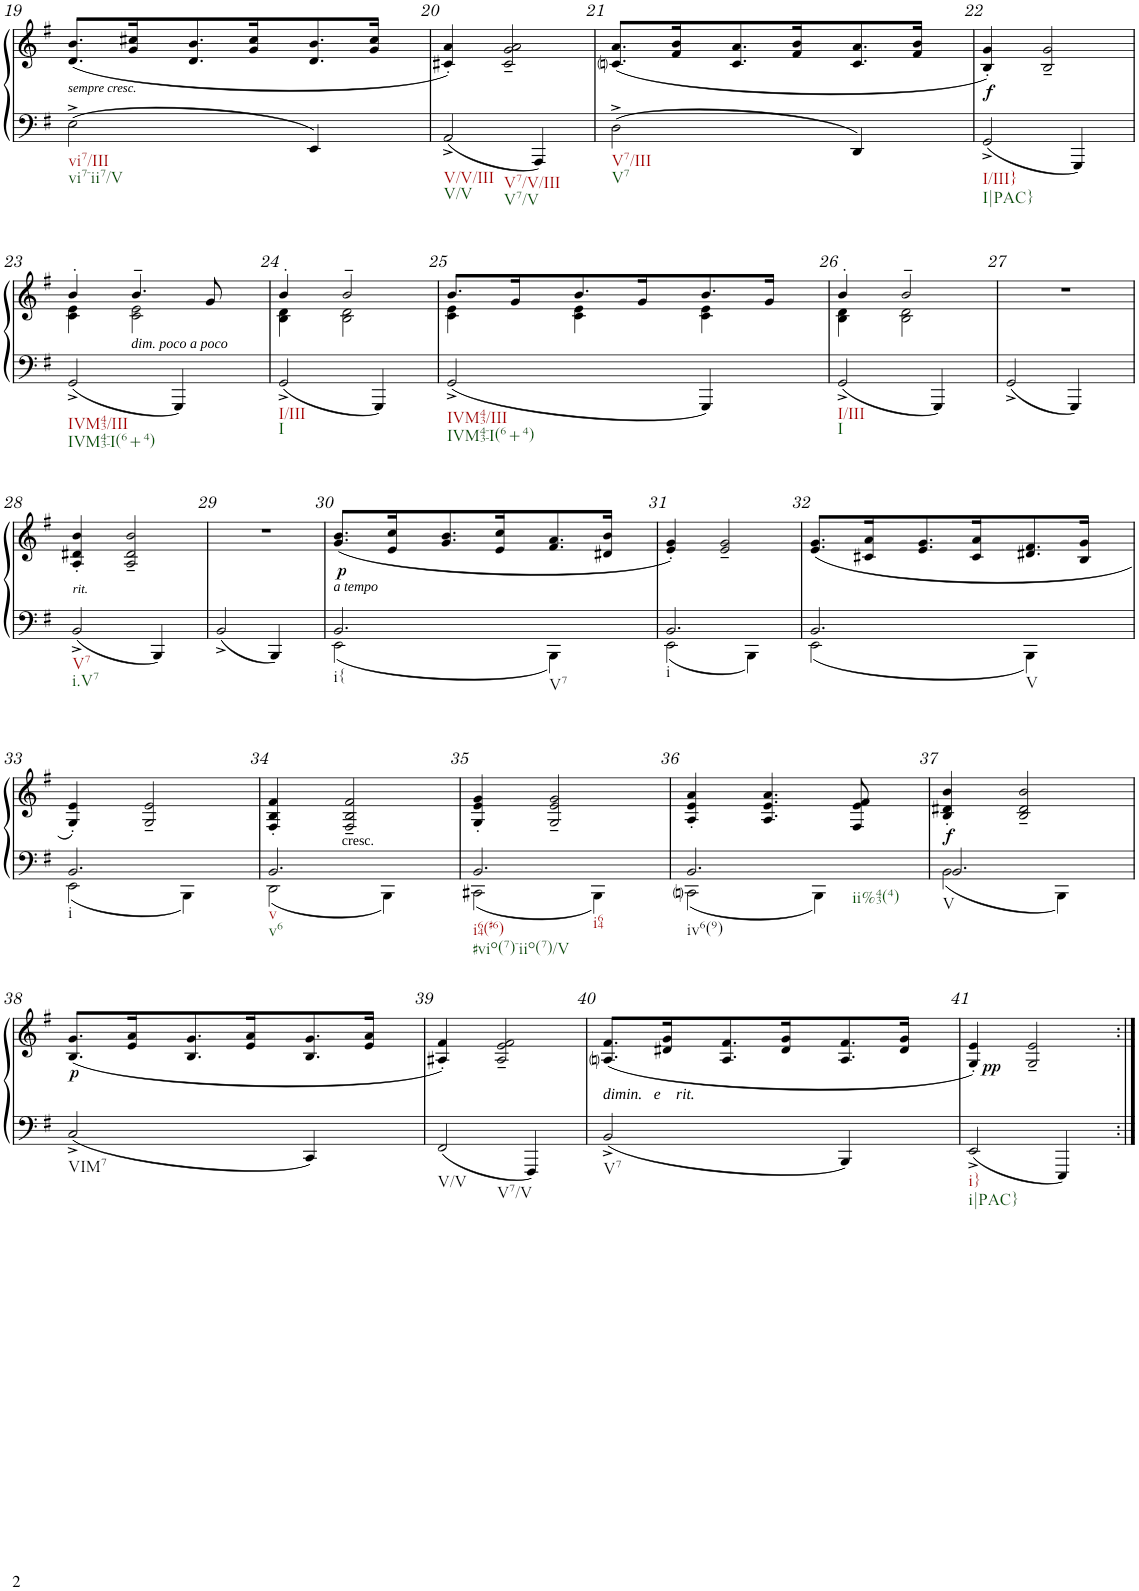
**kern	**kern	**dynam
*part1	*part1	*part1
*staff2	*staff1	*staff1/2
*I"Midi_1	*	*
!!LO:PB:g=z
*clefF4	*clefG2	*
*k[f#]	*k[f#]	*
*G:	*G:	*
*M3/4	*M3/4	*
=19	=19	=19
!LO:TX:a:i:t=sempre cresc.	!	!
!LO:TX:b:t=vi7/III	!	!
!LO:TX:b:t=vi7-ii7/V	!	!
2E^\	(<8.d/ 8.b/L	.
.	16g/ 16cc#X/K	.
.	8.d/ 8.b/	.
.	16g/ 16cc#/K	.
4EE/	8.d/ 8.b/	.
.	16g/ 16cc#/Jk	.
=20	=20	=20
!LO:TX:b:t=V/V/III	!	!
!LO:TX:b:t=V/V	!	!
!LO:TX:b:t=V7/V/III	!	!
!LO:TX:b:t=V7/V	!	!
2AA^/	4c#X/' 4a/')	.
.	2c#/~ 2g/~ 2a/~	.
4AAA/	.	.
=21	=21	=21
!LO:TX:b:t=V7/III	!	!
!LO:TX:b:t=V7	!	!
2D^\	(<8.cni/ 8.a/L	.
.	16f#/ 16b/K	.
.	8.c/ 8.a/	.
.	16f#/ 16b/K	.
4DD/	8.c/ 8.a/	.
.	16f#/ 16b/Jk	.
=22	=22	=22
!LO:TX:b:t=I/III}	!	!
!LO:TX:b:t=I|PAC}	!	!
!	!	!LO:DY:b
2GG^/	4B/' 4g/')	f
.	2B/~ 2g/~	.
4GGG/	.	.
!!LO:LB:g=z
=23	=23	=23
*	*^	*
!LO:TX:b:t=IVM43/III	!	!	!
!LO:TX:b:t=IVM43-I(6+4)	!	!	!
2GG^/	4b'/	4c\ 4e\	.
!	!LO:TX:b:i:t=dim. poco a poco	!	!
.	4.b~/	2c\ 2e\	.
4GGG/	.	.	.
.	8g/	.	.
=24	=24	=24	=24
!LO:TX:b:t=I/III	!	!	!
!LO:TX:b:t=I	!	!	!
2GG^/	4b'/	4B\ 4d\	.
.	2b~/	2B\ 2d\	.
4GGG/	.	.	.
=25	=25	=25	=25
!LO:TX:b:t=IVM43/III	!	!	!
!LO:TX:b:t=IVM43-I(6+4)	!	!	!
2GG^/	8.b/L	4c\ 4e\	.
.	16g/K	.	.
.	8.b/	4c\ 4e\	.
.	16g/K	.	.
4GGG/	8.b/	4c\ 4e\	.
.	16g/Jk	.	.
=26	=26	=26	=26
!LO:TX:b:t=I/III	!	!	!
!LO:TX:b:t=I	!	!	!
2GG^/	4b'/	4B\ 4d\	.
.	2b~/	2B\ 2d\	.
4GGG/	.	.	.
*	*v	*v	*
=27	=27	=27
2GG^/	2.r	.
4GGG/	.	.
!!LO:LB:g=z
=28	=28	=28
!	!LO:TX:b:i:t=rit.	!
!LO:TX:b:t=V7	!	!
!LO:TX:b:t=i.V7	!	!
2BB^/	4A/' 4d#X/' 4b/'	.
.	2A/~ 2d#/~ 2b/~	.
4BBB/	.	.
=29	=29	=29
2BB^/	2.r	.
4BBB/	.	.
=30	=30	=30
*^	*	*
!LO:TX:a:i:t=a tempo	!	!	!
!LO:TX:b:t=i{	!	!	!
!LO:TX:b:t=V7	!	!	!
!	!	!	!LO:DY:b
2.BB/	2EE\	(<8.g/ 8.b/L	p
.	.	16e/ 16cc/K	.
.	.	8.g/ 8.b/	.
.	.	16e/ 16cc/K	.
.	4BBB\	8.f#/ 8.a/	.
.	.	16d#X/ 16b/Jk	.
=31	=31	=31	=31
!LO:TX:b:t=i	!	!	!
2.BB/	2EE\	4e/' 4g/')	.
.	.	2e/~ 2g/~	.
.	4BBB\	.	.
=32	=32	=32	=32
!LO:TX:b:t=V	!	!	!
2.BB/	2EE\	(8.e/ 8.g/L	.
.	.	16c#X/ 16a/K	.
.	.	8.e/ 8.g/	.
.	.	16c#/ 16a/K	.
.	4BBB\	8.d#X/ 8.f#/	.
.	.	16B/ 16g/Jk	.
!!LO:LB:g=z
=33	=33	=33	=33
!LO:TX:b:t=i	!	!	!
2.BB/	2EE\	4G/' 4e/')	.
.	.	2G/~ 2e/~	.
.	4BBB\	.	.
=34	=34	=34	=34
!LO:TX:b:t=v	!	!	!
!LO:TX:b:t=v6	!	!	!
2.BB/	2DD\	4F#/' 4B/' 4f#/'	.
!	!	!LO:TX:b:t=cresc.	!
.	.	2F#/~ 2B/~ 2f#/~	.
.	4BBB\	.	.
=35	=35	=35	=35
!LO:TX:b:t=i64(#6)	!	!	!
!LO:TX:b:t=#vio(7)-iio(7)/V	!	!	!
!LO:TX:b:t=i64	!	!	!
2.BB/	2CC#X\	4G/' 4e/' 4g/'	.
.	.	2G/~ 2e/~ 2g/~	.
.	4BBB\	.	.
=36	=36	=36	=36
!LO:TX:b:t=iv6(9)	!	!	!
!LO:TX:b:t=ii%43(4)	!	!	!
2.BB/	2CCni\	4A/' 4e/' 4a/'	.
.	.	4.A/ 4.e/ 4.a/	.
.	4BBB\	.	.
.	.	8F#/ 8e/ 8f#/	.
=37	=37	=37	=37
!LO:TX:b:t=V	!	!	!
!	!	!	!LO:DY:b
2.BB/	2BB\	4B/' 4d#X/' 4b/'	f
.	.	2B/~ 2d#/~ 2b/~	.
.	4BBB\	.	.
!!LO:LB:g=z
=38	=38	=38	=38
!LO:TX:b:t=VIM7	!	!	!
!	!	!	!LO:DY:b
*v	*v	*	*
2C^/	(<8.B/ 8.g/L	p
.	16e/ 16a/K	.
.	8.B/ 8.g/	.
.	16e/ 16a/K	.
4CC/	8.B/ 8.g/	.
.	16e/ 16a/Jk	.
=39	=39	=39
!LO:TX:b:t=V/V	!	!
!LO:TX:b:t=V7/V	!	!
2FF#/	4A#X/' 4f#/')	.
.	2A#/~ 2e/~ 2f#/~	.
4FFF#/	.	.
=40	=40	=40
!LO:TX:a:i:t=dimin.   e    rit.	!	!
!LO:TX:b:t=V7	!	!
2BB^/	(<8.Ani/ 8.f#/L	.
.	16d#X/ 16g/K	.
.	8.A/ 8.f#/	.
.	16d#/ 16g/K	.
4BBB/	8.A/ 8.f#/	.
.	16d#/ 16g/Jk	.
=41	=41	=41
!LO:TX:b:t=i}	!	!
!LO:TX:b:t=i|PAC}	!	!
!	!	!LO:DY:b
2EE^/	4G/' 4e/')	pp
.	2G/~ 2e/~	.
4EEE/	.	.
=:|!	=:|!	=:|!
*-	*-	*-
